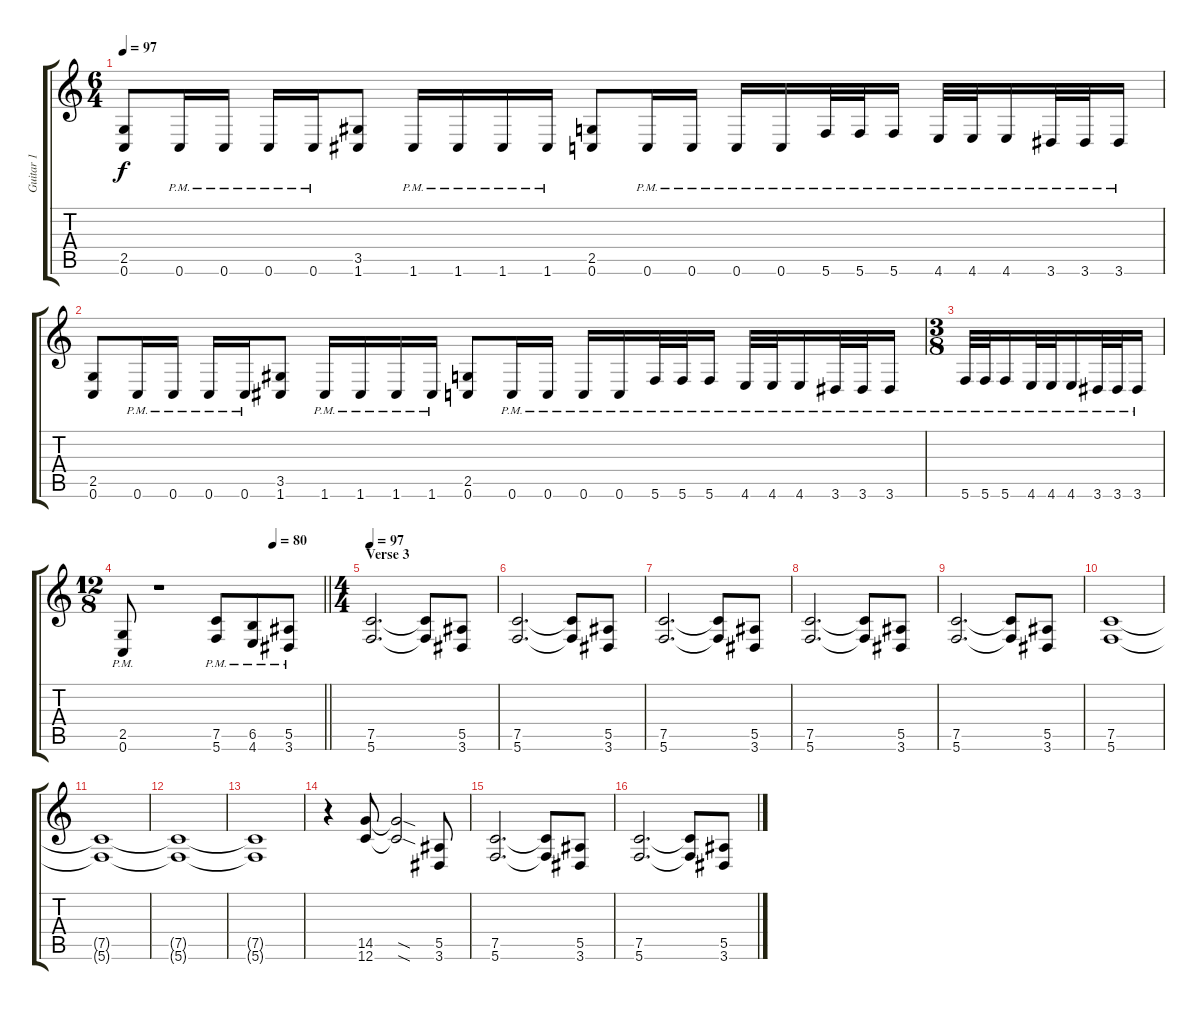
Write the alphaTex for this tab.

\track ("Guitar 1" "Guitar 1") {instrument distortionguitar}
\staff {score tabs}
\tuning (C4 G3 Eb3 Bb2 F2 C2) {hide}
\ts (6 4)
\tempo 97
\clef g2
\ks c
(2.5 0.6).8{dy f} 0.6{pm}.16 0.6{pm}.16 0.6{pm}.16 0.6{pm}.16 (3.5 1.6).8 1.6{pm}.16 1.6{pm}.16 1.6{pm}.16 1.6{pm}.16 (2.5 0.6).8 0.6{pm}.16 0.6{pm}.16 0.6{pm}.16 0.6{pm}.16 5.6{pm}.32 5.6{pm}.32 5.6{pm}.16 4.6{pm}.32 4.6{pm}.32 4.6{pm}.16 3.6{pm}.32 3.6{pm}.32 3.6{pm}.16 |
(2.5 0.6).8 0.6{pm}.16 0.6{pm}.16 0.6{pm}.16 0.6{pm}.16 (3.5 1.6).8 1.6{pm}.16 1.6{pm}.16 1.6{pm}.16 1.6{pm}.16 (2.5 0.6).8 0.6{pm}.16 0.6{pm}.16 0.6{pm}.16 0.6{pm}.16 5.6{pm}.32 5.6{pm}.32 5.6{pm}.16 4.6{pm}.32 4.6{pm}.32 4.6{pm}.16 3.6{pm}.32 3.6{pm}.32 3.6{pm}.16 |
\ts (3 8)
5.6{pm}.32 5.6{pm}.32 5.6{pm}.16 4.6{pm}.32 4.6{pm}.32 4.6{pm}.16 3.6{pm}.32 3.6{pm}.32 3.6{pm}.16 |
\ts (12 8)
\tempo (80 0.75)
\barLineRight lightlight
(2.5{pm} 0.6{pm}).8 r.1 (7.5{pm} 5.6{pm}).8 (6.5{pm} 4.6{pm}).8 (5.5{pm} 3.6{pm}).8 |
\ts (4 4)
\section ("" "Verse 3")
\tempo 97
(7.5 5.6).2{d} (7.5{t} 5.6{t}).8 (5.5 3.6).8 |
(7.5 5.6).2{d} (7.5{t} 5.6{t}).8 (5.5 3.6).8 |
(7.5 5.6).2{d} (7.5{t} 5.6{t}).8 (5.5 3.6).8 |
(7.5 5.6).2{d} (7.5{t} 5.6{t}).8 (5.5 3.6).8 |
(7.5 5.6).2{d} (7.5{t} 5.6{t}).8 (5.5 3.6).8 |
(7.5 5.6).1 |
(7.5{t} 5.6{t}).1 |
(7.5{t} 5.6{t}).1 |
(7.5{t} 5.6{t}).1 |
r.4 (14.5 12.6).8 (14.5{sod t} 12.6{sod t}).2 (5.5 3.6).8 |
(7.5 5.6).2{d} (7.5{t} 5.6{t}).8 (5.5 3.6).8 |
(7.5 5.6).2{d} (7.5{t} 5.6{t}).8 (5.5 3.6).8
